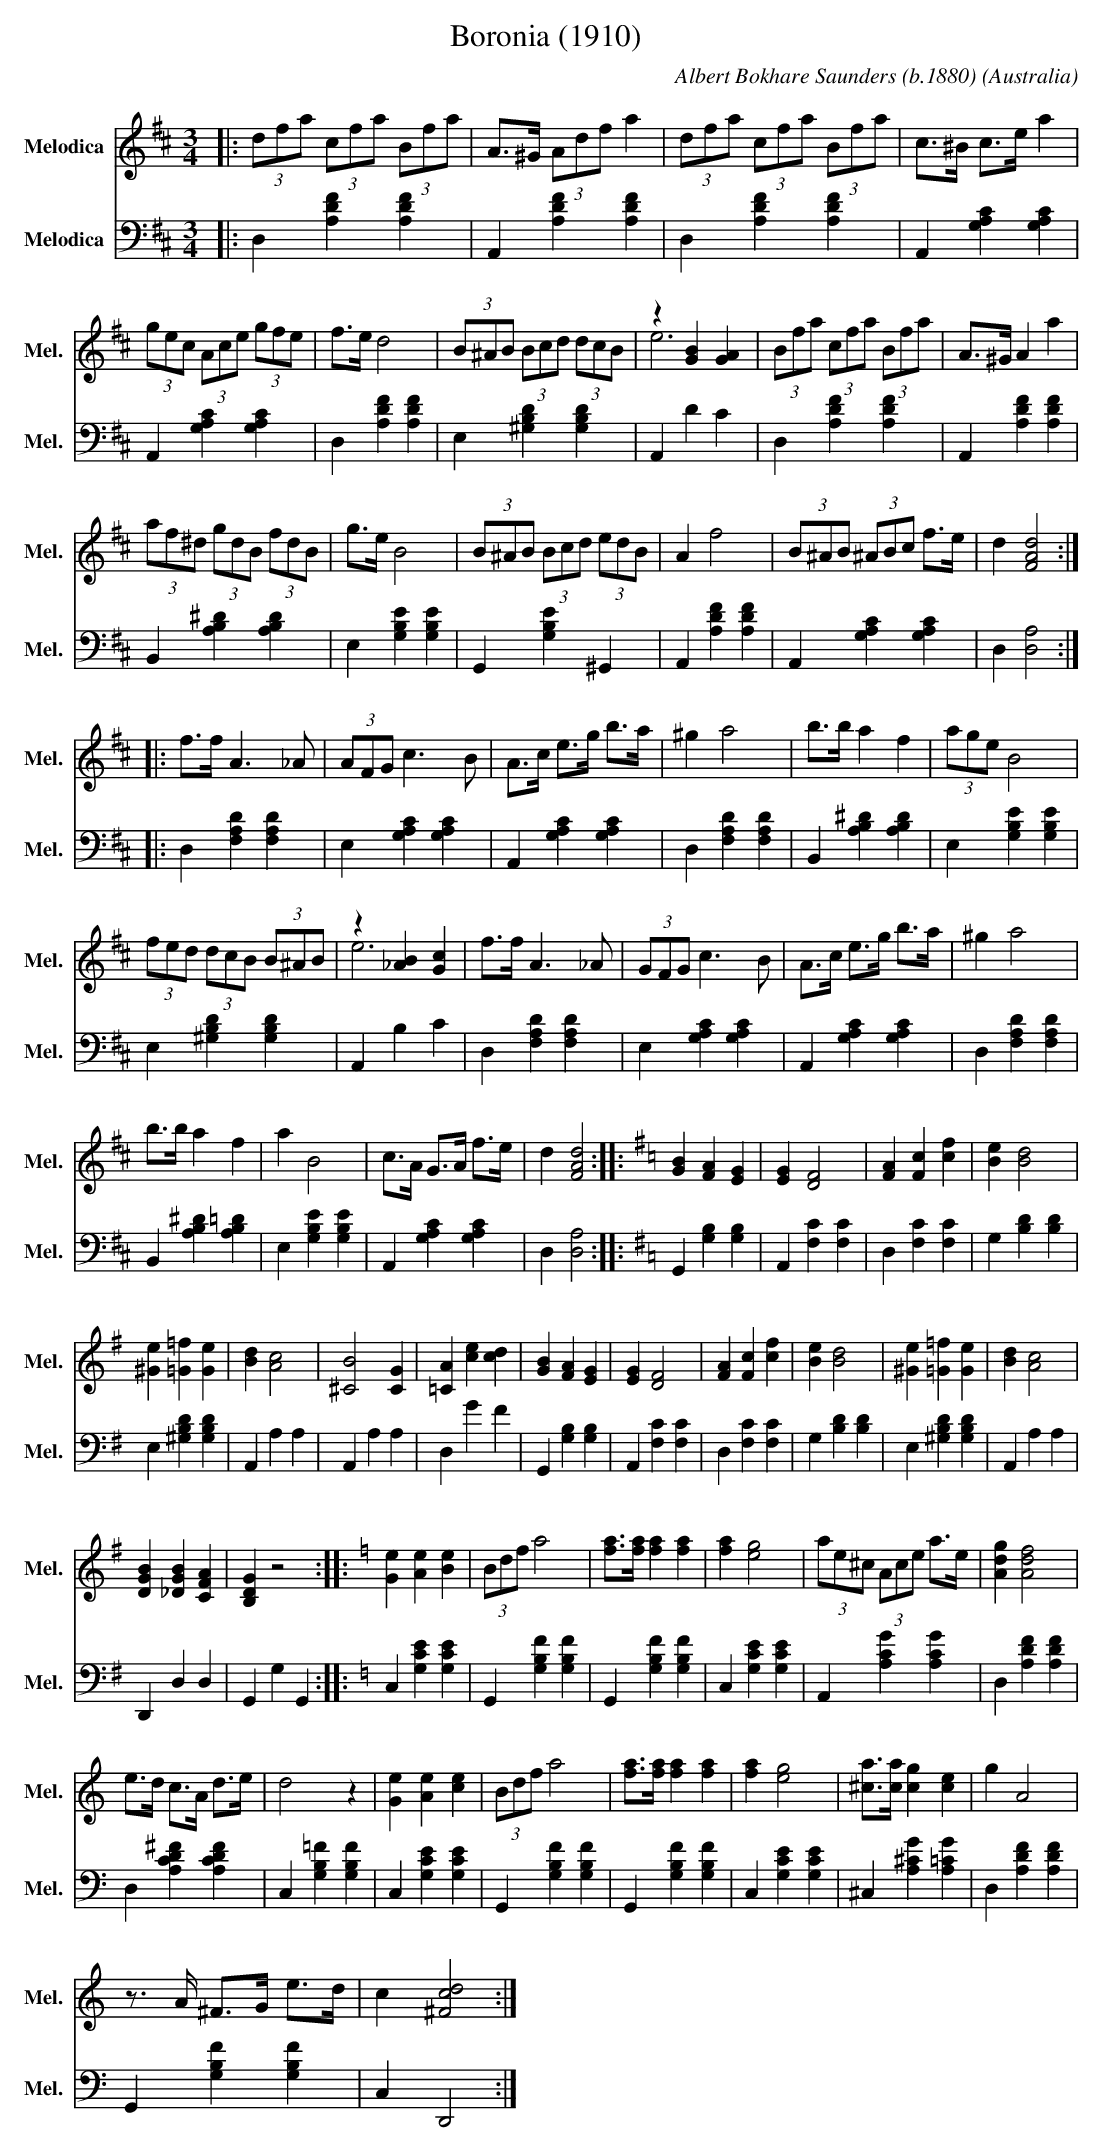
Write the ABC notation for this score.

X:1
T:Boronia (1910)
O:Australia
C:Albert Bokhare Saunders (b.1880)
%%score ( 1 2 ) 3
L:1/4
M:3/4
K:D
V:1 treble nm="Melodica" snm="Mel."
V:2 treble
V:3 bass nm="Melodica" snm="Mel."
V:1
|: (3d/f/a/ (3c/f/a/ (3B/f/a/ | A/>^G/ (3A/d/f/ a | (3d/f/a/ (3c/f/a/ (3B/f/a/ | c/>^B/ c/>e/ a |$
(3g/e/c/ (3A/c/e/ (3g/f/e/ | f/>e/ d2 | (3B/^A/B/ (3B/c/d/ (3d/c/B/ | z [GB] [GA] |
(3B/f/a/ (3c/f/a/ (3B/f/a/ | A/>^G/ A a |$ (3a/f/^d/ (3g/d/B/ (3f/d/B/ | g/>e/ B2 |
(3B/^A/B/ (3B/c/d/ (3e/d/B/ | A f2 | (3B/^A/B/ (3^A/B/c/ f/>e/ | d [FAd]2 ::$ f/>f/ A3/2 _A/ |
(3A/F/G/ c3/2 B/ | A/>c/ e/>g/ b/>a/ | ^g a2 | b/>b/ a f | (3a/g/e/ B2 |$
(3f/e/d/ (3d/c/B/ (3B/^A/B/ | z [_AB] [Gc] | f/>f/ A3/2 _A/ | (3G/F/G/ c3/2 B/ |
A/>c/ e/>g/ b/>a/ | ^g a2 |$ b/>b/ a f | a B2 | c/>A/ G/>A/ f/>e/ | d [FAd]2 ::
[K:G] [GB] [FA] [EG] | [EG] [DF]2 | [FA] [Fc] [cf] | [Be] [Bd]2 |$ [^Ge] [=G=f] [Ge] | [Bd] [Ac]2 |
[^CB]2 [CG] | [=CA] [ce] [cd] | [GB] [FA] [EG] | [EG] [DF]2 | [FA] [Fc] [cf] | [Be] [Bd]2 |
[^Ge] [=G=f] [Ge] | [Bd] [Ac]2 |$ [DGB] [_DGB] [CFA] | [B,DG] z2 ::[K:C] [Ge] [Ae] [Be] |
(3B/d/f/ a2 | [fa]/>[fa]/ [fa] [fa] | [fa] [eg]2 | (3a/e/^c/ (3A/c/e/ a/>e/ | [Adg] [Adf]2 |$
e/>d/ c/>A/ d/>e/ | d2 z | [Ge] [Ae] [ce] | (3B/d/f/ a2 | [fa]/>[fa]/ [fa] [fa] | [fa] [eg]2 |
[^ca]/>[ca]/ [cg] [ce] | g A2 |$ z3/4 A/4 ^F/>G/ e/>d/ | c [^Fcd]2 :|
V:2
|: x3 | x3 | x3 | x3 |$ x3 | x3 | x3 | e3 | x3 | x3 |$ x3 | x3 | x3 | x3 | x3 | x3 ::$ x3 | x3 |
x3 | x3 | x3 | x3 |$ x3 | e3 | x3 | x3 | x3 | x3 |$ x3 | x3 | x3 | x3 ::[K:G] x3 | x3 | x3 | x3 |$
x3 | x3 | x3 | x3 | x3 | x3 | x3 | x3 | x3 | x3 |$ x3 | x3 |]
V:3
|: D, [A,DF] [A,DF] | A,, [A,DF] [A,DF] | D, [A,DF] [A,DF] | A,, [G,A,C] [G,A,C] |$
A,, [G,A,C] [G,A,C] | D, [A,DF] [A,DF] | E, [^G,B,D] [G,B,D] | A,, D C | D, [A,DF] [A,DF] |
A,, [A,DF] [A,DF] |$ B,, [A,B,^D] [A,B,D] | E, [G,B,E] [G,B,E] | G,, [G,B,E] ^G,, |
A,, [A,DF] [A,DF] | A,, [G,A,C] [G,A,C] | D, [D,A,]2 ::$ D, [F,A,D] [F,A,D] | E, [G,A,C] [G,A,C] |
A,, [G,A,C] [G,A,C] | D, [F,A,D] [F,A,D] | B,, [A,B,^D] [A,B,D] | E, [G,B,E] [G,B,E] |$
E, [^G,B,D] [G,B,D] | A,, B, C | D, [F,A,D] [F,A,D] | E, [G,A,C] [G,A,C] | A,, [G,A,C] [G,A,C] |
D, [F,A,D] [F,A,D] |$ B,, [A,B,^D] [A,B,=D] | E, [G,B,E] [G,B,E] | A,, [G,A,C] [G,A,C] |
D, [D,A,]2 ::[K:G] G,, [G,B,] [G,B,] | A,, [F,C] [F,C] | D, [F,C] [F,C] | G, [B,D] [B,D] |$
E, [^G,B,D] [G,B,D] | A,, A, A, | A,, A, A, | D, G F | G,, [G,B,] [G,B,] | A,, [F,C] [F,C] |
D, [F,C] [F,C] | G, [B,D] [B,D] | E, [^G,B,D] [G,B,D] | A,, A, A, |$ D,, D, D, | G,, G, G,, ::
[K:C] C, [G,CE] [G,CE] | G,, [G,B,F] [G,B,F] | G,, [G,B,F] [G,B,F] | C, [G,CE] [G,CE] |
A,, [A,CG] [A,CG] | D, [A,DF] [A,DF] |$ D, [A,CD^F] [A,CDF] | C, [G,B,=F] [G,B,F] |
C, [G,CE] [G,CE] | G,, [G,B,F] [G,B,F] | G,, [G,B,F] [G,B,F] | C, [G,CE] [G,CE] |
^C, [A,^CG] [A,=CG] | D, [A,DF] [A,DF] |$ G,, [G,B,F] [G,B,F] | C, D,,2 :|
